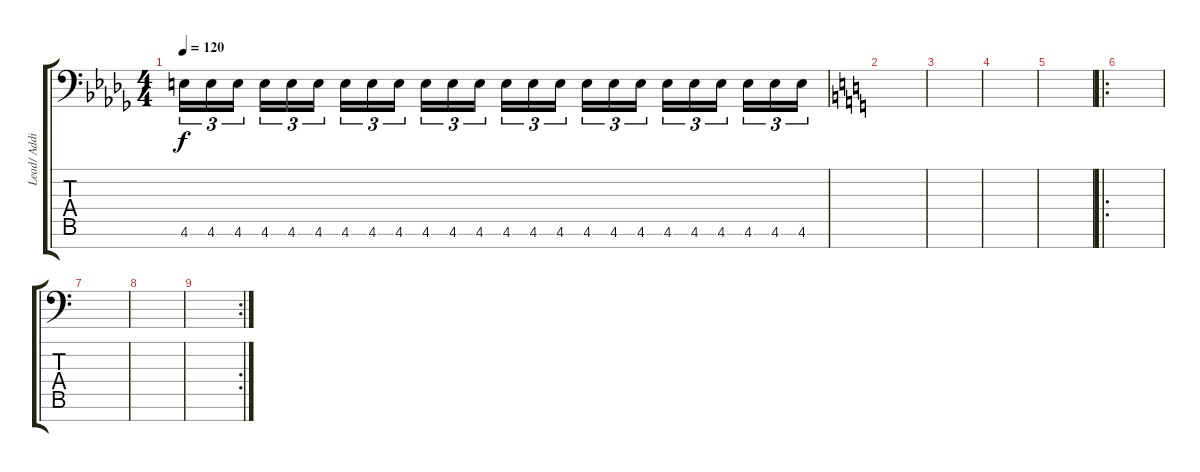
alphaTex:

\track ("Lead/ Additional" "Lead/ Addi") {instrument overdrivenguitar}
\staff {score tabs}
\tuning (E4 C4 G3 C3 G2 C2 G1) {hide}
\ts (4 4)
\tempo 120
\clef f4
\ks bbminor
4.6.16{tu (3 2) dy f} 4.6.16{tu (3 2)} 4.6.16{tu (3 2) beam splitsecondary} 4.6.16{tu (3 2)} 4.6.16{tu (3 2)} 4.6.16{tu (3 2)} 4.6.16{tu (3 2)} 4.6.16{tu (3 2)} 4.6.16{tu (3 2) beam splitsecondary} 4.6.16{tu (3 2)} 4.6.16{tu (3 2)} 4.6.16{tu (3 2)} 4.6.16{tu (3 2)} 4.6.16{tu (3 2)} 4.6.16{tu (3 2) beam splitsecondary} 4.6.16{tu (3 2)} 4.6.16{tu (3 2)} 4.6.16{tu (3 2)} 4.6.16{tu (3 2)} 4.6.16{tu (3 2)} 4.6.16{tu (3 2) beam splitsecondary} 4.6.16{tu (3 2)} 4.6.16{tu (3 2)} 4.6.16{tu (3 2)} |
\ks c
|
|
|
|
\ro
|
|
|
\rc 2
